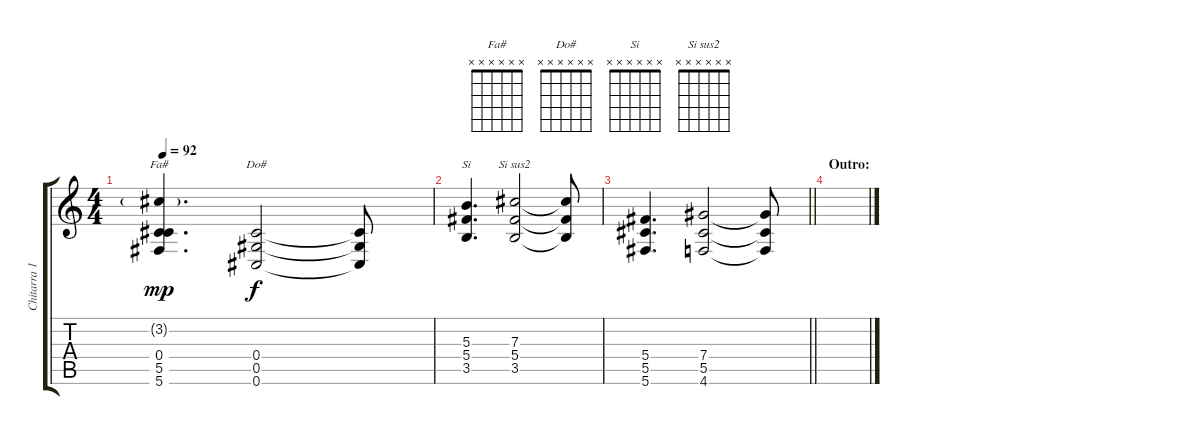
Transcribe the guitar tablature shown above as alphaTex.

\track ("Chitarra 1" "Chitarra 1") {instrument overdrivenguitar}
\staff {score tabs}
\tuning (Eb4 Bb3 Gb3 Db3 Ab2 Db2) {hide}
\chord ("Fa#" x x x x x x)
\chord ("Do#" x x x x x x)
\chord ("Si" x x x x x x)
\chord ("Si sus2" x x x x x x)
\ts (4 4)
\tempo 92
\clef g2
\ks c
(3.2{g} 0.4 5.5 5.6).4{d ch "Fa#" dy mp} (0.4 0.5 0.6).2{ch "Do#" dy f} (0.4{t} 0.5{t} 0.6{t}).8 |
(5.3 5.4 3.5).4{d ch "Si"} (7.3 5.4 3.5).2{ch "Si sus2"} (7.3{t} 5.4{t} 3.5{t}).8 |
\barLineRight lightlight
(5.4 5.5 5.6).4{d} (7.4 5.5 4.6).2 (7.4{t} 5.5{t} 4.6{t}).8 |
\section ("" "Outro:")
